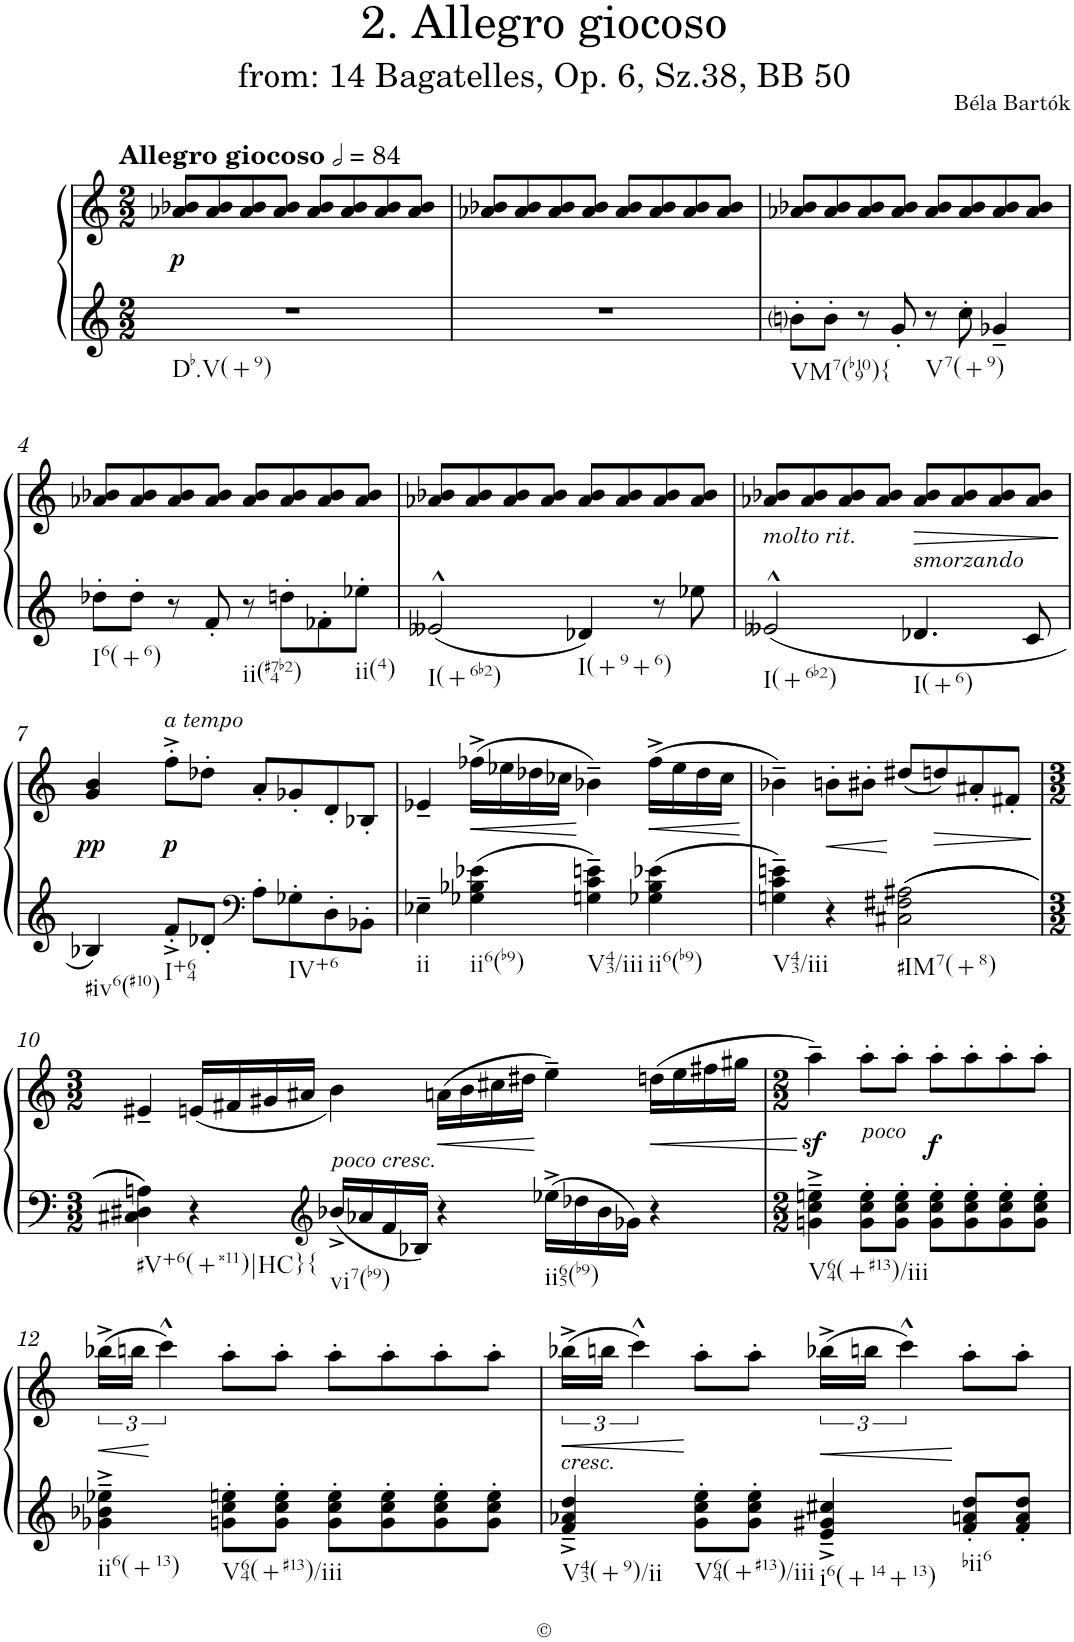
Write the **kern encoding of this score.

**kern	**kern	**dynam
*part1	*part1	*part1
*staff2	*staff1	*staff1/2
*I"Piano	*	*
*I'Pno.	*	*
*clefG2	*clefG2	*
*k[]	*k[]	*
*M2/2	*M2/2	*
*MM168	*MM168	*
=1	=1	=1
!	!LO:TX:a:B:t=Allegro giocoso	!
!LO:TX:b:t=Db.V(+9)	!	!
!	!	!LO:DY:b
1r	8a-X/ 8b-X/L	p
.	8a-/ 8b-/	.
.	8a-/ 8b-/	.
.	8a-/ 8b-/J	.
.	8a-/ 8b-/L	.
.	8a-/ 8b-/	.
.	8a-/ 8b-/	.
.	8a-/ 8b-/J	.
=2	=2	=2
1r	8a-X/ 8b-X/L	.
.	8a-/ 8b-/	.
.	8a-/ 8b-/	.
.	8a-/ 8b-/J	.
.	8a-/ 8b-/L	.
.	8a-/ 8b-/	.
.	8a-/ 8b-/	.
.	8a-/ 8b-/J	.
=3	=3	=3
!LO:TX:b:t=VM7(b109){	!	!
8bni'\L	8a-X/ 8b-X/L	.
8b'\J	8a-/ 8b-/	.
8r	8a-/ 8b-/	.
8g'/	8a-/ 8b-/J	.
!LO:TX:b:t=V7(+9)	!	!
8r	8a-/ 8b-/L	.
8cc'\	8a-/ 8b-/	.
4g-X~/	8a-/ 8b-/	.
.	8a-/ 8b-/J	.
!!LO:LB:g=z
=4	=4	=4
!LO:TX:b:t=I6(+6)	!	!
8dd-X'\L	8a-X/ 8b-X/L	.
8dd-'\J	8a-/ 8b-/	.
8r	8a-/ 8b-/	.
8f'/	8a-/ 8b-/J	.
!LO:TX:b:t=ii(#74b2)	!	!
8r	8a-/ 8b-/L	.
8ddn'\L	8a-/ 8b-/	.
8f-X'\	8a-/ 8b-/	.
!LO:TX:b:t=ii(4)	!	!
8ee-X'\J	8a-/ 8b-/J	.
=5	=5	=5
!LO:TX:b:t=I(+6b2)	!	!
2e--X^^/	8a-X/ 8b-X/L	.
.	8a-/ 8b-/	.
.	8a-/ 8b-/	.
.	8a-/ 8b-/J	.
!LO:TX:b:t=I(+9+6)	!	!
4d-X/	8a-/ 8b-/L	.
.	8a-/ 8b-/	.
8r	8a-/ 8b-/	.
8ee-X\	8a-/ 8b-/J	.
=6	=6	=6
!	!LO:TX:b:i:t=molto rit.	!
!LO:TX:b:t=I(+6b2)	!	!
2e--X^^/	8a-X/ 8b-X/L	.
.	8a-/ 8b-/	.
.	8a-/ 8b-/	.
.	8a-/ 8b-/J	.
!	!LO:TX:b:i:t=smorzando	!
!LO:TX:b:t=I(+6)	!	!
!	!	!LO:HP:b
4.d-X/	8a-/ 8b-/L	>
.	8a-/ 8b-/	.
.	8a-/ 8b-/	.
8c/	8a-/ 8b-/J	.
.	.	]
!!LO:LB:g=z
=7	=7	=7
!LO:TX:b:t=#iv6(#10)	!	!
!	!	!LO:DY:b
4B-X/	4g/ 4b/	pp
!	!LO:TX:a:i:t=a tempo	!
!LO:TX:b:t=I+64	!	!
!	!	!LO:DY:b
8f'^/L	8ff'^\L	p
8d-X'/J	8dd-X'\J	.
*clefF4	*	*
8A'\L	8a'/L	.
!LO:TX:b:t=IV+6	!	!
8G-X'\	8g-X'/	.
8D'\	8d'/	.
8BB-X'\J	8B-X'/J	.
=8	=8	=8
!LO:TX:b:t=ii	!	!
4E-X~\	4e-X~/	.
!LO:TX:b:t=ii6(b9)	!	!
!	!	!LO:HP:b
4G-X\ 4B-X\ 4e-X\	(>16ff-X^\LL	<
.	16ee-X\	.
.	16dd-X\	.
.	16cc-X\JJ	.
!LO:TX:b:t=V43/iii	!	!
4Gn\~ 4c\~ 4en\~	4b-X~\)	[
!LO:TX:b:t=ii6(b9)	!	!
!	!	!LO:HP:b
4G-X\ 4B-\ 4e-X\	(>16ff-^\LL	<
.	16ee-\	.
.	16dd-\	.
.	16cc-\JJ	.
.	.	[
=9	=9	=9
!LO:TX:b:t=V43/iii	!	!
4Gn\~ 4c\~ 4en\~	4b-X~\)	.
!	!	!LO:HP:b
4r	8bn'\L	<
.	8b#X'\J	.
!LO:TX:b:t=#IM7(+8)	!	!
2C#X\ 2F#X\ 2A#X\	(<8dd#X/L	[
!	!	!LO:HP:b
.	8ddn/)	>
.	8a#X'/	.
.	8f#X'/J	.
.	.	]
!!LO:LB:g=z
=10	=10	=10
*M3/2	*M3/2	*
!LO:TX:b:t=#V+6(+##11)|HC}{	!	!
4C#X\ 4D#X\ 4An\	4e#X~/	.
4r	(<16en/LL	.
.	16f#X/	.
.	16g#X/	.
.	16a#X/JJ	.
*clefG2	*	*
!	!LO:TX:b:i:t=poco cresc.	!
!LO:TX:b:t=vi7(b9)	!	!
16b-X^/LL	4b\)	.
16a-X/	.	.
16f/	.	.
16B-X/JJ	.	.
!	!	!LO:HP:b
4r	(>16an\LL	<
.	16b\	.
.	16cc#X\	.
.	16dd#X\JJ	.
!LO:TX:b:t=ii65(b9)	!	!
16ee-X^\LL	4ee~\)	[
16dd-X\	.	.
16b-\	.	.
16g-X\JJ	.	.
!	!	!LO:HP:b
4r	(>16ddn\LL	<
.	16ee\	.
.	16ff#X\	.
.	16gg#X\JJ	.
.	.	[
=11	=11	=11
*M2/2	*M2/2	*
!LO:TX:b:t=V64(+#13)/iii	!	!
4gn\~^ 4cc\~^ 4een\~^	4aaz<~\)	.
!	!LO:TX:b:i:t=poco	!
8g\' 8cc\' 8ee\'L	8aa'\L	.
8g\' 8cc\' 8ee\'J	8aa'\J	.
!	!	!LO:DY:b
8g\' 8cc\' 8ee\'L	8aa'\L	f
8g\' 8cc\' 8ee\'	8aa'\	.
8g\' 8cc\' 8ee\'	8aa'\	.
8g\' 8cc\' 8ee\'J	8aa'\J	.
!!LO:LB:g=z
=12	=12	=12
!LO:TX:b:t=ii6(+13)	!	!
!	!	!LO:HP:b
4g-X\~^ 4b-X\~^ 4ee-X\~^	(>24bb-X^\LL	<
.	24bbn\JJ	.
.	6ccc^^\)	[
!LO:TX:b:t=V64(+#13)/iii	!	!
8gn\' 8cc\' 8een\'L	8aa'\L	.
8g\' 8cc\' 8ee\'J	8aa'\J	.
8g\' 8cc\' 8ee\'L	8aa'\L	.
8g\' 8cc\' 8ee\'	8aa'\	.
8g\' 8cc\' 8ee\'	8aa'\	.
8g\' 8cc\' 8ee\'J	8aa'\J	.
=13	=13	=13
!	!LO:TX:b:i:t=cresc.	!
!LO:TX:b:t=V43(+9)/ii	!	!
!	!	!LO:HP:b
4f/~^ 4a-X/~^ 4dd/~^	(>24bb-X^\LL	<
.	24bbn\JJ	.
.	6ccc^^\)	.
!LO:TX:b:t=V64(+#13)/iii	!	!
8g\' 8cc\' 8ee\'L	8aa'\L	[
8g\' 8cc\' 8ee\'J	8aa'\J	.
!LO:TX:b:t=i6(+14+13)	!	!
!	!	!LO:HP:b
4e/~^ 4g#X/~^ 4cc#X/~^	(>24bb-X^\LL	<
.	24bbn\JJ	.
.	6ccc^^\)	.
!LO:TX:b:t=bii6	!	!
8f/' 8an/' 8dd/'L	8aa'\L	[
8f/' 8a/' 8dd/'J	8aa'\J	.
=	=	=
*-	*-	*-
